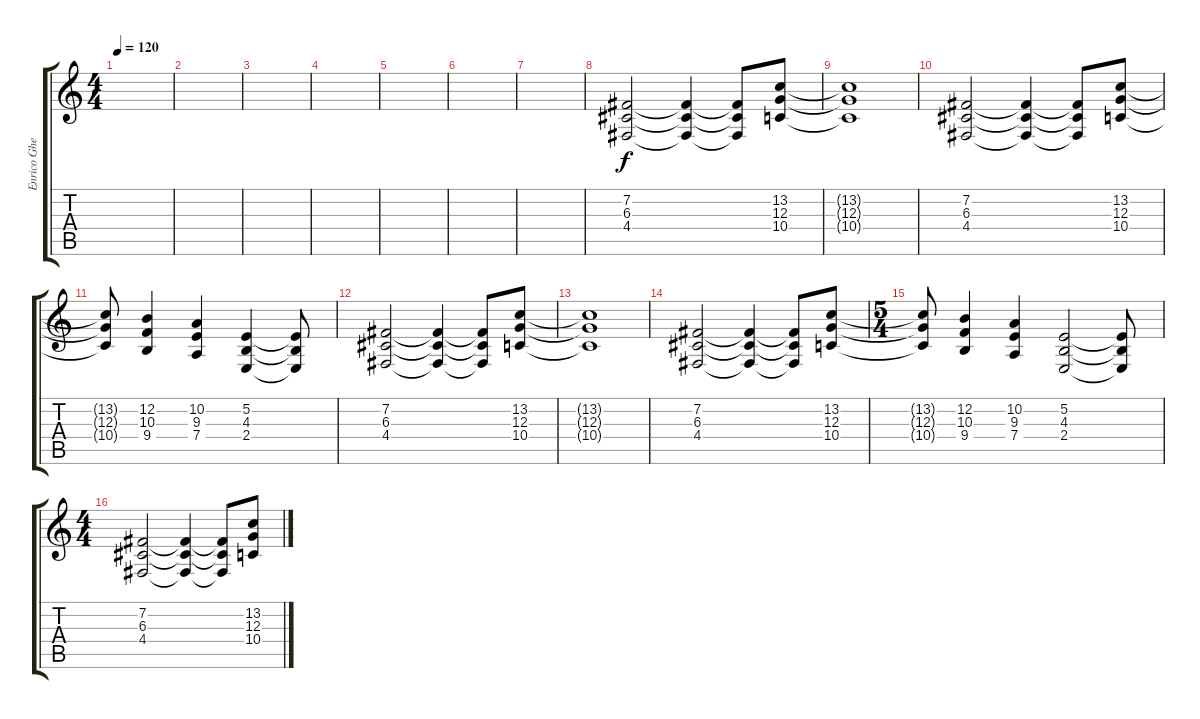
\track ("Enrico Ghedi (tastiere)" "Enrico Ghe") {instrument choiraahs}
\staff {score tabs}
\tuning (E4 B3 G3 D3 A2 E2) {hide}
\ts (4 4)
\tempo 120
\clef g2
\ks c
|
|
|
|
|
|
|
(7.2 6.3 4.4).2 (7.2{t} 6.3{t} 4.4{t}).4 (7.2{t} 6.3{t} 4.4{t}).8 (13.2 12.3 10.4).8 |
(13.2{t} 12.3{t} 10.4{t}).1 |
(7.2 6.3 4.4).2 (7.2{t} 6.3{t} 4.4{t}).4 (7.2{t} 6.3{t} 4.4{t}).8 (13.2 12.3 10.4).8 |
(13.2{t} 12.3{t} 10.4{t}).8 (12.2 10.3 9.4).4 (10.2 9.3 7.4).4 (5.2 4.3 2.4).4 (5.2{t} 4.3{t} 2.4{t}).8 |
(7.2 6.3 4.4).2 (7.2{t} 6.3{t} 4.4{t}).4 (7.2{t} 6.3{t} 4.4{t}).8 (13.2 12.3 10.4).8 |
(13.2{t} 12.3{t} 10.4{t}).1 |
(7.2 6.3 4.4).2 (7.2{t} 6.3{t} 4.4{t}).4 (7.2{t} 6.3{t} 4.4{t}).8 (13.2 12.3 10.4).8 |
\ts (5 4)
(13.2{t} 12.3{t} 10.4{t}).8 (12.2 10.3 9.4).4 (10.2 9.3 7.4).4 (5.2 4.3 2.4).2 (5.2{t} 4.3{t} 2.4{t}).8 |
\ts (4 4)
(7.2 6.3 4.4).2 (7.2{t} 6.3{t} 4.4{t}).4 (7.2{t} 6.3{t} 4.4{t}).8 (13.2 12.3 10.4).8
